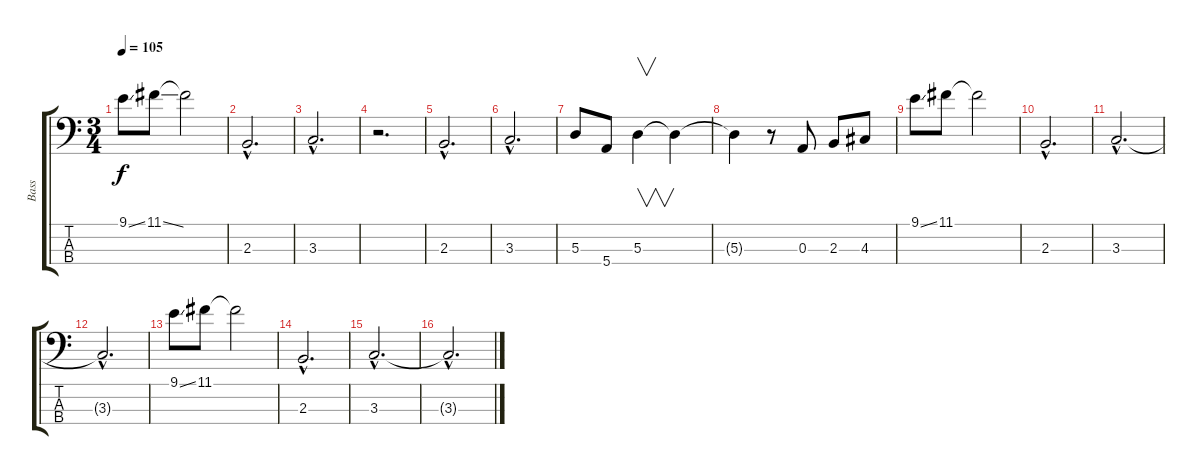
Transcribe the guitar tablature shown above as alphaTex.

\track ("Bass" "Bass") {instrument electricbassfinger}
\staff {score tabs}
\tuning (G2 D2 A1 E1) {hide}
\ts (3 4)
\tempo 105
\clef f4
\ks c
9.1{ss}.8{dy f} 11.1{ss}.8 11.1{t}.2 |
2.3{hac}.2{d} |
3.3{hac}.2{d} |
r.2{d} |
2.3{hac}.2{d} |
3.3{hac}.2{d} |
5.3.8 5.4.8 5.3.4{v} 5.3{t}.4 |
5.3{t}.4 r.8 0.3.8 2.3.8 4.3.8 |
9.1{ss}.8 11.1.8 11.1{t}.2 |
2.3{hac}.2{d} |
3.3{hac}.2{d} |
3.3{hac t}.2{d} |
9.1{ss}.8 11.1.8 11.1{t}.2 |
2.3{hac}.2{d} |
3.3{hac}.2{d} |
3.3{hac t}.2{d}
